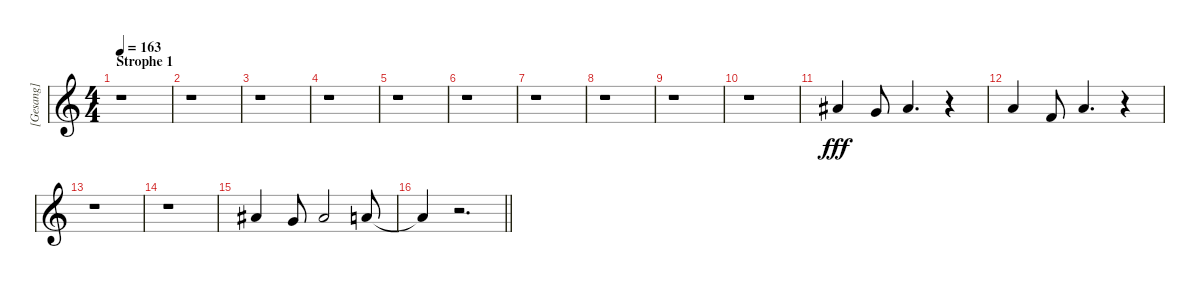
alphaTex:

\track ("[Gesang]" "[Gesang]") {instrument altosax}
\staff {score}
\tuning (E4 B3 G3 D3 A2 E2) {hide}
\ts (4 4)
\section ("" "Strophe 1")
\tempo 163
\clef g2
\ks c
r.1{dy fff} |
r.1 |
r.1 |
r.1 |
r.1 |
r.1 |
r.1 |
r.1 |
r.1 |
r.1 |
6.1.4 8.2.8 6.1.4{d} r.4 |
5.1.4 6.2.8 5.1.4{d} r.4 |
r.1 |
r.1 |
6.1.4 8.2.8 6.1.2 5.1.8 |
\barLineRight lightlight
5.1{t}.4 r.2{d}
